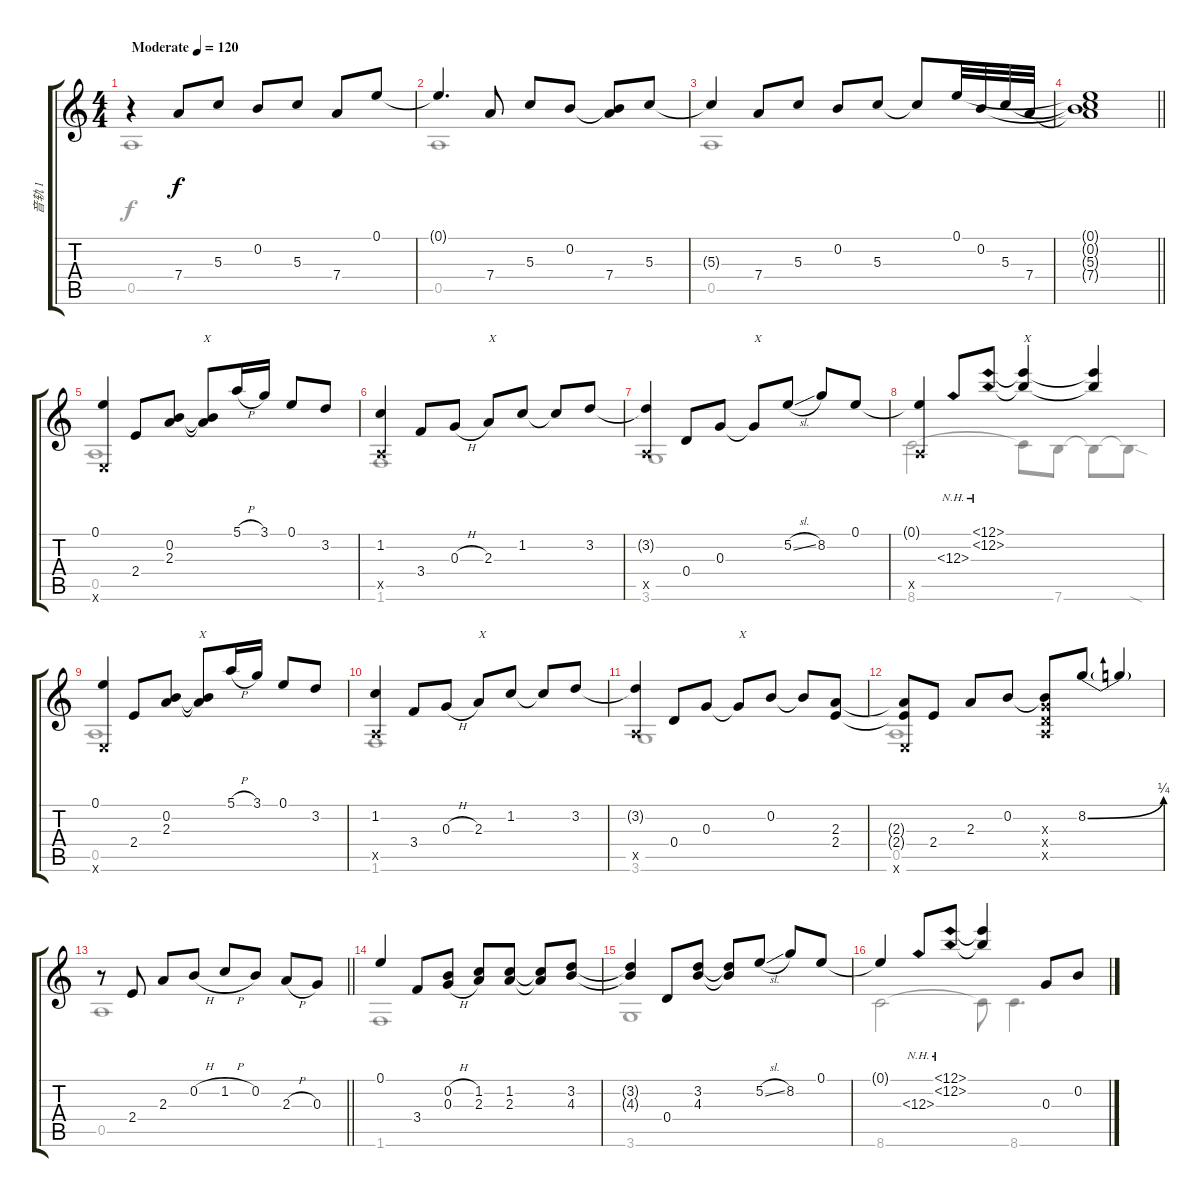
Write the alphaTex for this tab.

\track ("音轨 1" "音轨 1") {instrument acousticguitarsteel}
\staff {score tabs}
\tuning (E4 B3 G3 D3 A2 E2) {hide}
\voice
\ts (4 4)
\tempo (120 "Moderate")
\clef g2
\ks c
r.4{dy f instrument acousticguitarsteel} 7.4.8 5.3.8 0.2.8 5.3.8 7.4.8 0.1.8 |
0.1{t}.4{d} 7.4.8 5.3.8 0.2.8 (0.2{t} 7.4).8 5.3.8 |
5.3{t}.4 7.4.8 5.3.8 0.2.8 5.3.8 5.3{t}.8 0.1.32 0.2.32 5.3.32 7.4.32 |
\barLineRight lightlight
(0.1{t} 0.2{t} 5.3{t} 7.4{t}).1 |
(0.1 0.6{x}).4 2.4.8 (0.2 2.3).8 (0.2{t} 2.3{t}).8{txt "X"} 5.1{h}.16 3.1.16 0.1.8 3.2.8 |
(1.2 0.5{x}).4 3.4.8 0.3{h}.8 2.3.8{txt "X"} 1.2.8 1.2{t}.8 3.2.8 |
(3.2{t} 0.5{x}).4 0.4.8 0.3.8 0.3{t}.8{txt "X"} 5.2{sl}.8 8.2.8 0.1.8 |
(0.1{t} 0.5{x}).4 12.3{nh}.8 (12.1{nh} 12.2{nh}).8 (12.1{t} 12.2{t}).4{txt "X"} (12.1{t} 12.2{t}).4 |
(0.1 0.6{x}).4 2.4.8 (0.2 2.3).8 (0.2{t} 2.3{t}).8{txt "X"} 5.1{h}.16 3.1.16 0.1.8 3.2.8 |
(1.2 0.5{x}).4 3.4.8 0.3{h}.8 2.3.8{txt "X"} 1.2.8 1.2{t}.8 3.2.8 |
(3.2{t} 0.5{x}).4 0.4.8 0.3.8 0.3{t}.8{txt "X"} 0.2.8 0.2{t}.8 (2.3 2.4).8 |
(2.3{t} 2.4{t} 0.6{x}).8 2.4.8 2.3.8 0.2.8 (0.2{t} 0.3{x} 0.4{x} 0.5{x}).8 8.2{be (bend 0 0 60 1)}.8 8.2{t}.4 |
\barLineRight lightlight
r.8 2.4.8 2.3.8 0.2{h}.8 1.2{h}.8 0.2.8 2.3{h}.8 0.3.8 |
0.1.4 3.4.8 (0.2{h} 0.3{h}).8 (1.2 2.3).8 (1.2 2.3).8 (1.2{t} 2.3{t}).8 (3.2 4.3).8 |
(3.2{t} 4.3{t}).4 0.4.8 (3.2 4.3).8 (3.2{t} 4.3{t}).8 5.2{sl}.8 8.2.8 0.1.8 |
0.1{t}.4 12.3{nh}.8 (12.1{nh} 12.2{nh}).8 (12.1{t} 12.2{t}).4 0.3.8 0.2.8
\voice
\clef g2
\ottava regular
\simile none
\ks c
0.5.1{dy f} |
0.5.1 |
0.5.1 |
\barLineRight lightlight
|
0.5.1 |
1.6.1 |
3.6.1 |
8.6.2 8.6{t}.8 7.6.8 7.6{t}.8 7.6{sod t}.8 |
0.5.1 |
1.6.1 |
3.6.1 |
0.5.1 |
\barLineRight lightlight
0.5.1 |
1.6.1 |
3.6.1 |
8.6.2 8.6{t}.8 8.6.4{d}
